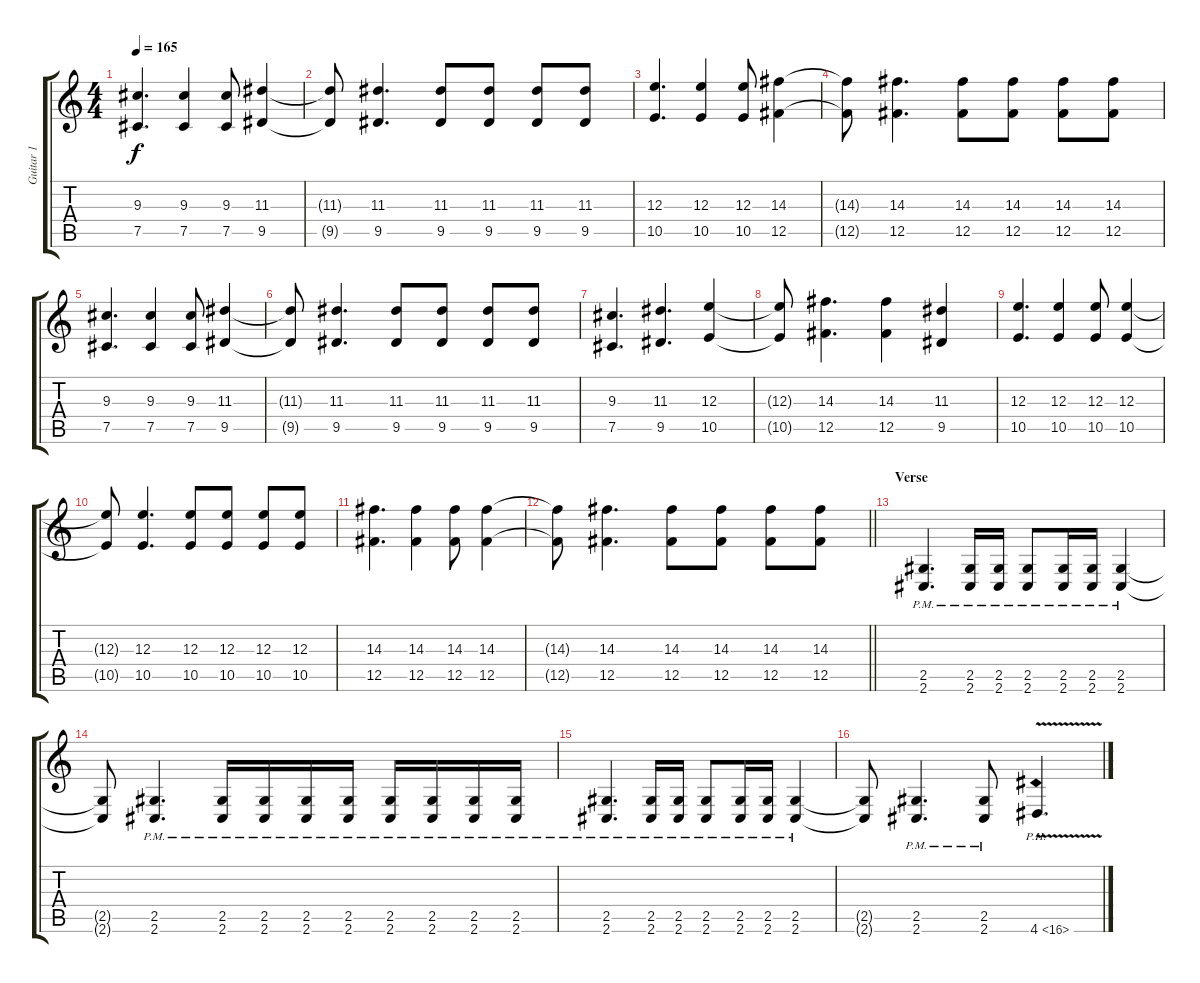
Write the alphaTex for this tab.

\track ("Guitar 1" "Guitar 1") {instrument distortionguitar}
\staff {score tabs}
\tuning (Db4 Ab3 E3 B2 Gb2 B1) {hide}
\ts (4 4)
\tempo 165
\clef g2
\ks c
(9.3 7.5).4{d dy f} (9.3 7.5).4 (9.3 7.5).8 (11.3 9.5).4 |
(11.3{t} 9.5{t}).8 (11.3 9.5).4{d} (11.3 9.5).8 (11.3 9.5).8 (11.3 9.5).8 (11.3 9.5).8 |
(12.3 10.5).4{d} (12.3 10.5).4 (12.3 10.5).8 (14.3 12.5).4 |
(14.3{t} 12.5{t}).8 (14.3 12.5).4{d} (14.3 12.5).8 (14.3 12.5).8 (14.3 12.5).8 (14.3 12.5).8 |
(9.3 7.5).4{d} (9.3 7.5).4 (9.3 7.5).8 (11.3 9.5).4 |
(11.3{t} 9.5{t}).8 (11.3 9.5).4{d} (11.3 9.5).8 (11.3 9.5).8 (11.3 9.5).8 (11.3 9.5).8 |
(9.3 7.5).4{d} (11.3 9.5).4{d} (12.3 10.5).4 |
(12.3{t} 10.5{t}).8 (14.3 12.5).4{d} (14.3 12.5).4 (11.3 9.5).4 |
(12.3 10.5).4{d} (12.3 10.5).4 (12.3 10.5).8 (12.3 10.5).4 |
(12.3{t} 10.5{t}).8 (12.3 10.5).4{d} (12.3 10.5).8 (12.3 10.5).8 (12.3 10.5).8 (12.3 10.5).8 |
(14.3 12.5).4{d} (14.3 12.5).4 (14.3 12.5).8 (14.3 12.5).4 |
\barLineRight lightlight
(14.3{t} 12.5{t}).8 (14.3 12.5).4{d} (14.3 12.5).8 (14.3 12.5).8 (14.3 12.5).8 (14.3 12.5).8 |
\section ("" "Verse")
(2.5{pm} 2.6{pm}).4{d volume 13} (2.5{pm} 2.6{pm}).16 (2.5{pm} 2.6{pm}).16 (2.5{pm} 2.6{pm}).8 (2.5{pm} 2.6{pm}).16 (2.5{pm} 2.6{pm}).16 (2.5{pm} 2.6{pm}).4 |
(2.5{t} 2.6{t}).8 (2.5{pm} 2.6{pm}).4{d} (2.5{pm} 2.6{pm}).16 (2.5{pm} 2.6{pm}).16 (2.5{pm} 2.6{pm}).16 (2.5{pm} 2.6{pm}).16 (2.5{pm} 2.6{pm}).16 (2.5{pm} 2.6{pm}).16 (2.5{pm} 2.6{pm}).16 (2.5{pm} 2.6{pm}).16 |
(2.5{pm} 2.6{pm}).4{d} (2.5{pm} 2.6{pm}).16 (2.5{pm} 2.6{pm}).16 (2.5{pm} 2.6{pm}).8 (2.5{pm} 2.6{pm}).16 (2.5{pm} 2.6{pm}).16 (2.5{pm} 2.6{pm}).4 |
(2.5{t} 2.6{t}).8 (2.5{pm} 2.6{pm}).4{d} (2.5{pm} 2.6{pm}).8 4.6{ph 12 v}.4{d}
